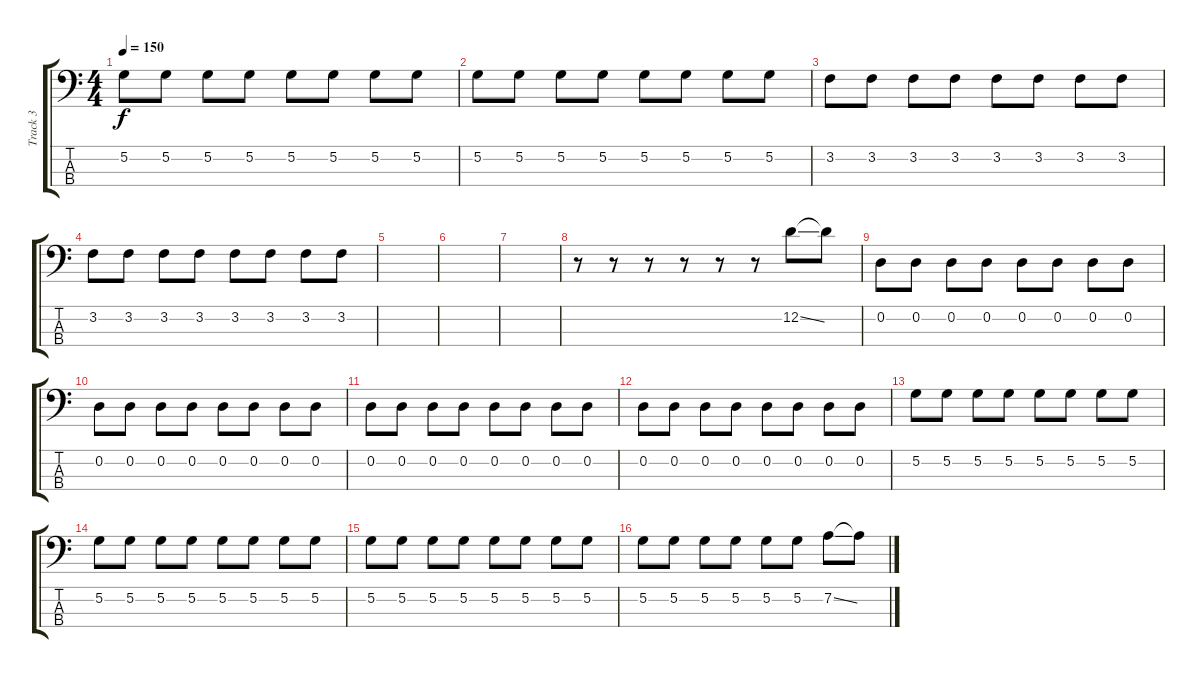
\track ("Track 3" "Track 3") {instrument electricbasspick}
\staff {score tabs}
\tuning (G2 D2 A1 E1) {hide}
\ts (4 4)
\tempo 150
\clef f4
\ks c
5.2.8{dy f} 5.2.8 5.2.8 5.2.8 5.2.8 5.2.8 5.2.8 5.2.8 |
5.2.8 5.2.8 5.2.8 5.2.8 5.2.8 5.2.8 5.2.8 5.2.8 |
3.2.8 3.2.8 3.2.8 3.2.8 3.2.8 3.2.8 3.2.8 3.2.8 |
3.2.8 3.2.8 3.2.8 3.2.8 3.2.8 3.2.8 3.2.8 3.2.8 |
|
|
|
r.8 r.8 r.8 r.8 r.8 r.8 12.2{ss}.8 12.2{t}.8 |
0.2.8 0.2.8 0.2.8 0.2.8 0.2.8 0.2.8 0.2.8 0.2.8 |
0.2.8 0.2.8 0.2.8 0.2.8 0.2.8 0.2.8 0.2.8 0.2.8 |
0.2.8 0.2.8 0.2.8 0.2.8 0.2.8 0.2.8 0.2.8 0.2.8 |
0.2.8 0.2.8 0.2.8 0.2.8 0.2.8 0.2.8 0.2.8 0.2.8 |
5.2.8 5.2.8 5.2.8 5.2.8 5.2.8 5.2.8 5.2.8 5.2.8 |
5.2.8 5.2.8 5.2.8 5.2.8 5.2.8 5.2.8 5.2.8 5.2.8 |
5.2.8 5.2.8 5.2.8 5.2.8 5.2.8 5.2.8 5.2.8 5.2.8 |
5.2.8 5.2.8 5.2.8 5.2.8 5.2.8 5.2.8 7.2{ss}.8 7.2{t}.8
